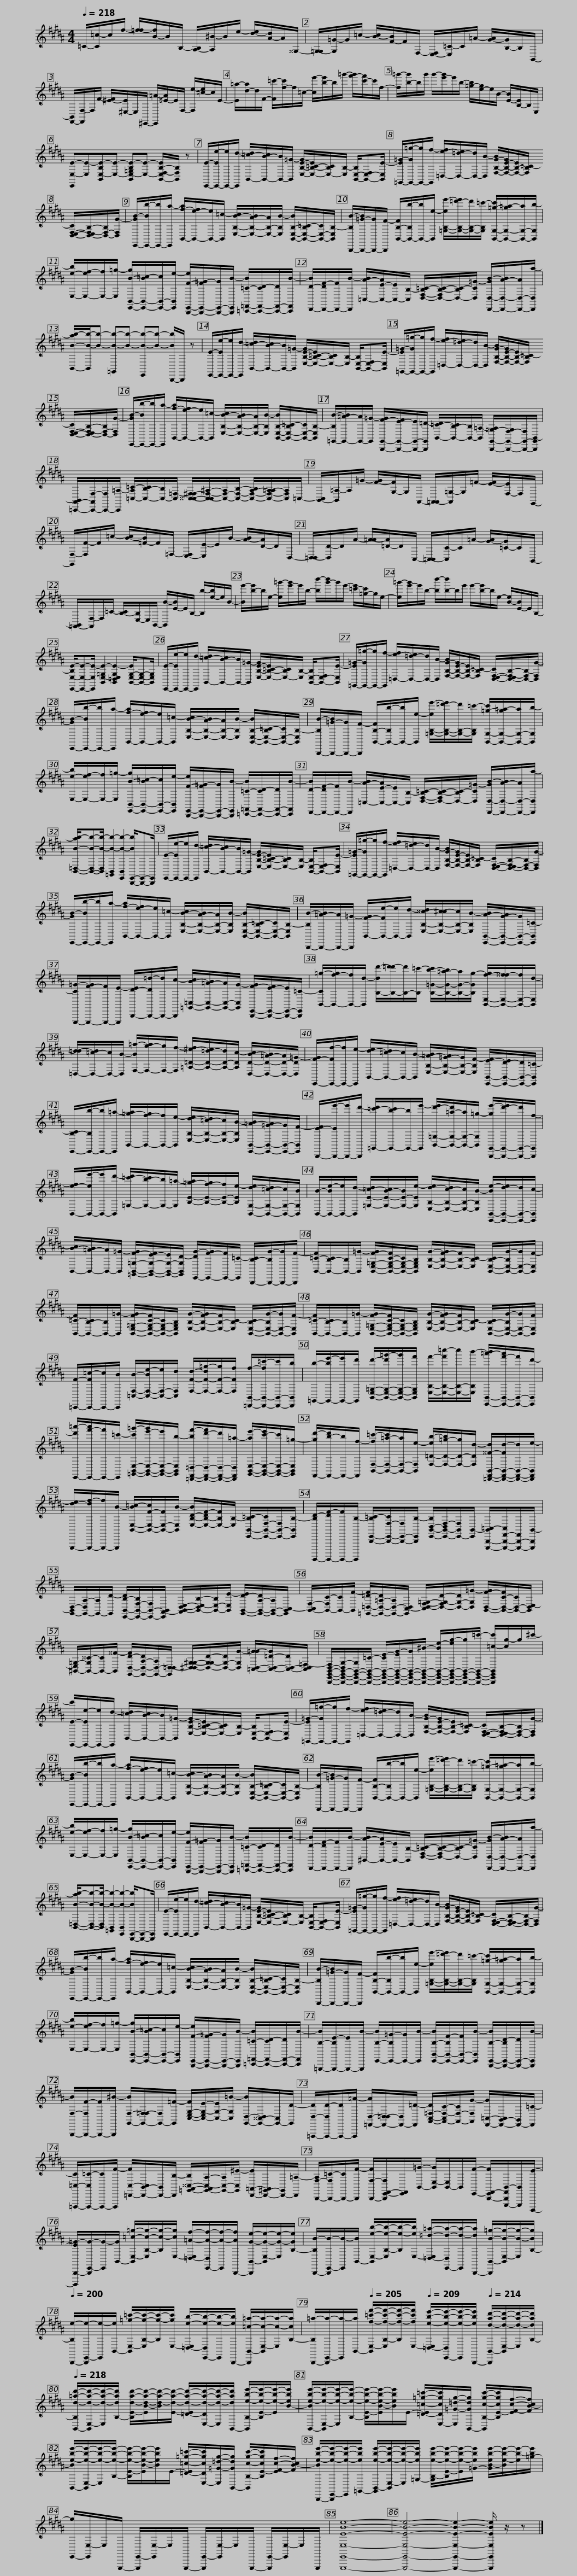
X:1
L:1/8
Q:1/4=218
M:4/4
I:linebreak $
K:B
V:1 treble
V:1
 =C/-[C=c-]/c/f/- [=f-f]/[B-f]/B/B,/- [A,-B,]/[A,^B-]/B/e/- [d-e]/[A-d]/A/^^G,/- |$ [=G,-G,]/[G,=G-]/G/=c/- [B-c]/[F-B]/F/F,/- [E,-F,]/[E,=C-]/C/=A/- [G-A]/[B,-G]/B,/B,,/- |$ [F,,-B,,]/[F,,F,-]/F,/F/- [^E-F]/[^E,-E]/E,/^E,,/- [E,,=A-]/[=E-A]/E/F,/- [F,e-]/[=c-e]/c/E/- |$ [E=a-]/[d-a]/d/F/- [F=c'-]/[f-c']/f/=c/- [ce'-]/[b-e']/b/=g'/- [f'-g']/[c'-f']/c'/f/- |$ [f=g'-]/[b-g']/b/g'/ g'/-[e'-g']/e'/b/- [=g-b]/[e-g]/e/B/- [E-B]/[B,-E]/B,/E,/ | %5
 [E,,E,-E-][E,E-][B,,E,-B,E-][E,E]- [B,,E,-=G,B,E-][E,E]- [B,,-E,F,-B,-E]/[B,,F,B,]/ z |$ [E,,E]/-[E,,-Ee-]/[E,,-e]/[E,,d-]/ [B,,-=c-d]/[B,,-B-c]/[B,,-B]/[B,,=G-]/ [E,-B,-E-G]/[E,-B,-=C-E]/[E,-B,C]/[E,B,-]/ [B,,-E,-B,]/[B,,-E,-F,][B,,E,E-]/ |$ [=G,,-E=G-]/[G,,-G=g-]/[G,,-g]/[G,,f-]/ [=D,-e-f]/[D,-=d-e]/[D,-d]/[D,B-]/ [F,-B,-G-B]/[F,-B,-E-G]/[F,-B,-E]/[F,B,=C-]/ [D,-E,-F,-C]/[D,-E,F,-B,-]/[D,-F,-B,]/[D,F,G-]/ |$ [E,,-GB-]/[E,,-Bb-]/[E,,-b]/[E,,a-]/ [B,,-f-a]/[B,,-e-f]/[B,,-e]/[B,,=c-]/ [E,-B,-B-c]/[E,-B,-A-B]/[E,-B,-A]/[E,B,B-]/ [B,,-E,-B,-B]/[B,,-E,-B,=C-]/[B,,-E,-C]/[B,,E,B,-]/ |$ [B,,,-B,B-]/[B,,,-=G-B]/[B,,,-G]/[B,,,F-]/ [B,,-B,-F]/[B,,-B,b-]/[B,,-b]/[B,,e-]/ [=G,-B,-ee'-]/[G,-B,-=d'-e']/[G,-B,-d']/[G,B,=c'-]/ [B,,-G,-=g-c']/[B,,-G,-g=a-]/[B,,-G,-a]/[B,,G,b-]/ |$ %10
 [E,-e-b]/[E,-ef-]/[E,-f]/[E,=g-]/ [E,,-B,,-B-g]/[E,,-B,,-B=c-]/[E,,-B,,-c]/[E,,B,,e-]/ [B,,,-E,,-F-e]/[B,,,-E,,-F=G-]/[B,,,-E,,-G]/[B,,,E,,B-]/ [=C,,-=F,,-=C-B]/[C,,-F,,-CD-]/[C,,-F,,-D]/[C,,F,,B-]/ |$ [D,,-D-B]/[D,,-DF-]/[D,,-F]/[D,,B-]/ [=C,-A-B]/[C,-E-A]/[C,-E]/[C,B,-]/ [D,-F,-B,=C-]/[D,-F,B,-C-]/[D,-B,C-]/[D,C=G-]/ [D,,-D,-GB-]/[D,,-D,-A-B]/[D,,-D,-A]/[D,,D,a-]/ |$ [B,,-B-ab-]/[B,,B-b-]/[Bb]- [=G,,B-b-][Bb]- [E,,B-b-][Bb]- [B,,,-Bb]/B,,,/ z | [E,,E]/-[E,,-Ee-]/[E,,-e]/[E,,d-]/ [B,,-=c-d]/[B,,-B-c]/[B,,-B]/[B,,=G-]/ [E,-B,-E-G]/[E,-B,-=C-E]/[E,-B,C]/[E,B,-]/ [B,,-E,-B,]/[B,,-E,-F,][B,,E,E-]/ |$ [=G,,-E=G-]/[G,,-G=g-]/[G,,-g]/[G,,f-]/ [=D,-e-f]/[D,-=d-e]/[D,-d]/[D,B-]/ [F,-B,-G-B]/[F,-B,-E-G]/[F,-B,-E]/[F,B,=C-]/ [D,-E,-F,-C]/[D,-E,F,-B,-]/[D,-F,-B,]/[D,F,G-]/ |$ %15
 [E,,-GB-]/[E,,-Bb-]/[E,,-b]/[E,,a-]/ [B,,-f-a]/[B,,-e-f]/[B,,-e]/[B,,=c-]/ [E,-B,-B-c]/[E,-B,-A-B]/[E,-B,-A]/[E,B,B-]/ [B,,-E,-B,-B]/[B,,-E,-B,=C-]/[B,,-E,-C]/[B,,E,B,-]/ |$ [=G,,-B,B-]/[G,,-=A-B]/[G,,-A]/[G,,=G-]/ [B,,,-G,,-F-G]/[B,,,-G,,-E-F]/[B,,,-G,,-E]/[B,,,G,,=D-]/ [B,,-=C-D]/[B,,-B,-C]/[B,,-B,]/[B,,=A,-]/ [B,,,-G,,-=G,-A,]/[B,,,-G,,-F,-G,]/[B,,,-G,,-F,]/[B,,,G,,B,,-]/ |$ [=C,,-A,,-B,,]/[C,,-A,,F,-]/[C,,-F,]/[C,,=A,-]/ [=C,-A,=C-]/[C,-B,-C]/[C,-B,]/[C,=F,-]/ [C,-^^C,-F,^F,-]/[C,-C,F,-^A,-]/[C,-F,-A,]/[C,F,B,]/- [C,-F,-A,-B,]/[C,-F,-=A,-A,]/[C,F,A,]/=C,/- |$ [B,,-C,]/[B,,=A,-]/A,/=G/- [F-G]/[G,-F]/G,/A,,/- [=A,,-A,,]/[A,,=G,-]/G,/=F/- [E-F]/[F,-E]/F,/G,,/- |$ [G,,F,-]/[F,F-]/F/=c/- [B-c]/[=F-B]/F/=F,/- [E,-F,]/[E,E-]/E/B/- [A-B]/[D-A]/D/D,/- |$ %20
 [=D,-D,]/[D,D-]/D/A/- [=A-A]/[=D-A]/D/C,/- [=C,-C,]/[C,C-]/C/=A/- [G-A]/[=C-G]/C/B,,/- |$ [=A,,-B,,]/[A,,F,-]/F,/=C/- [B,-C]/[E,-B,]/E,/B,,/- [B,,B-]/[E-B]/E/B,/- [B,b-]/[e-b]/e/B/- |$ [Be'-]/[b-e']/b/e/- [e=g'-]/[e'-g']/e'/b/- [bb'-]/[g'-b']/g'/e'/- [=c'-e']/[=g-c']/g/e/- |$ [e=g'-]/[e'-g']/e'/b/- [bb'-]/[b-b']/b/e'/ e'/-[b-e']/b/e/- [B-e]/[E-B]/E/B,/- | [E,,-E,-B,E-]/[E,,E,E]-[E,,E,E-]/ [B,,E,-=G,E-]2 [B,,=D,E,G,E-]2 [B,,-E,-G,-E]/[B,,E,G,]-[B,,E,G,]/ |$ %25
 [E,,E]/-[E,,-Ee-]/[E,,-e]/[E,,d-]/ [B,,-=c-d]/[B,,-B-c]/[B,,-B]/[B,,=G-]/ [E,-B,-E-G]/[E,-B,-=C-E]/[E,-B,C]/[E,B,-]/ [B,,-E,-B,]/[B,,-E,-F,][B,,E,E-]/ |$ [=G,,-E=G-]/[G,,-G=g-]/[G,,-g]/[G,,f-]/ [=D,-e-f]/[D,-=d-e]/[D,-d]/[D,B-]/ [F,-B,-G-B]/[F,-B,-E-G]/[F,-B,-E]/[F,B,=C-]/ [D,-E,-F,-C]/[D,-E,F,-B,-]/[D,-F,-B,]/[D,F,G-]/ |$ [E,,-GB-]/[E,,-Bb-]/[E,,-b]/[E,,a-]/ [B,,-f-a]/[B,,-e-f]/[B,,-e]/[B,,=c-]/ [E,-B,-B-c]/[E,-B,-A-B]/[E,-B,-A]/[E,B,B-]/ [B,,-E,-B,-B]/[B,,-E,-B,=C-]/[B,,-E,-C]/[B,,E,B,-]/ |$ [B,,,-B,B-]/[B,,,-=G-B]/[B,,,-G]/[B,,,F-]/ [B,,-B,-F]/[B,,-B,b-]/[B,,-b]/[B,,e-]/ [=G,-B,-ee'-]/[G,-B,-=d'-e']/[G,-B,-d']/[G,B,=c'-]/ [B,,-G,-=g-c']/[B,,-G,-g=a-]/[B,,-G,-a]/[B,,G,b-]/ |$ [E,-e-b]/[E,-ef-]/[E,-f]/[E,=g-]/ [E,,-B,,-B-g]/[E,,-B,,-B=c-]/[E,,-B,,-c]/[E,,B,,e-]/ [B,,,-E,,-F-e]/[B,,,-E,,-F=G-]/[B,,,-E,,-G]/[B,,,E,,B-]/ [=C,,-=F,,-=C-B]/[C,,-F,,-CD-]/[C,,-F,,-D]/[C,,F,,B-]/ |$ %30
 [D,,-D-B]/[D,,-DF-]/[D,,-F]/[D,,B-]/ [=C,-A-B]/[C,-E-A]/[C,-E]/[C,B,-]/ [D,-F,-B,=C-]/[D,-F,B,-C-]/[D,-B,C-]/[D,C=G-]/ [D,,-D,-GB-]/[D,,-D,-A-B]/[D,,-D,-A]/[D,,D,a-]/ | [B,,-=D,-B-ab-]/[B,,D,Bb]-[B,,D,B-b-]/ [=G,,B,,B-b-]2 [E,,B,,B-b-]2 [B,,,-E,,-Bb]/[B,,,E,,]-[B,,,E,,]/ |$ [E,,E]/-[E,,-Ee-]/[E,,-e]/[E,,d-]/ [B,,-=c-d]/[B,,-B-c]/[B,,-B]/[B,,=G-]/ [E,-B,-E-G]/[E,-B,-=C-E]/[E,-B,C]/[E,B,-]/ [B,,-E,-B,]/[B,,-E,-F,][B,,E,E-]/ |$ [=G,,-E=G-]/[G,,-G=g-]/[G,,-g]/[G,,f-]/ [=D,-e-f]/[D,-=d-e]/[D,-d]/[D,B-]/ [F,-B,-G-B]/[F,-B,-E-G]/[F,-B,-E]/[F,B,=C-]/ [D,-E,-F,-C]/[D,-E,F,-B,-]/[D,-F,-B,]/[D,F,G-]/ |$ [E,,-GB-]/[E,,-Bb-]/[E,,-b]/[E,,a-]/ [B,,-f-a]/[B,,-e-f]/[B,,-e]/[B,,=c-]/ [E,-B,-B-c]/[E,-B,-A-B]/[E,-B,-A]/[E,B,B-]/ [B,,-E,-B,-B]/[B,,-E,-B,=C-]/[B,,-E,-C]/[B,,E,B,-]/ |$ %35
 [B,,,-B,B-]/[B,,,-=A-B]/[B,,,-A]/[B,,,=G-]/ [B,,-F-G]/[B,,-Fe-]/[B,,-e]/[B,,d-]/ [E,-B,-^^c-d]/[E,-B,-^c-c]/[E,-B,-c]/[E,B,B-]/ [E,,-B,,-A-B]/[E,,-B,,-G-A]/[E,,-B,,-G]/[E,,B,,=C-]/ |$ [E,,,-C=G-]/[E,,,-F-G]/[E,,,-F]/[E,,,E-]/ [B,,,-D-E]/[B,,,-D=d-]/[B,,,-d]/[B,,,c-]/ [=G,,-=C,-B-c]/[G,,-C,-=A-B]/[G,,-C,-A]/[G,,C,G-]/ [B,,,-E,,-F-G]/[B,,,-E,,-E-F]/[B,,,-E,,-E]/[B,,,E,,=C-]/ |$ [B,,-C=g-]/[B,,-f-g]/[B,,-f]/[B,,d-]/ [B,-dd'-]/[B,-=d'-d']/[B,-d']/[B,=c'-]/ [B,-=G-b-c']/[B,-G-=a-b]/[B,-G-a]/[B,Gg-]/ [B,,-E,-f-g]/[B,,-E,-f^^f-]/[B,,-E,-f]/[B,,E,d-]/ |$ [=D,-=d-d]/[D,-=c-d]/[D,-c]/[D,B-]/ [F,-B=a-]/[F,-g-a]/[F,-g]/[F,f-]/ [=A,-=D-^e-f]/[A,-D-=d-e]/[A,-D-d]/[A,Dc-]/ [D,-D-B-c]/[D,-D-=A-B]/[D,-D-A]/[D,D=G-]/ |$ [E,,-F-G]/[E,,-Ff-]/[E,,-f]/[E,,e-]/ [B,,-d-e]/[B,,-=c-d]/[B,,-c]/[B,,B-]/ [E,-B,-=A-B]/[E,-B,-=G-A]/[E,-B,-G]/[E,B,F-]/ [E,,-B,,-E-F]/[E,,-B,,-D-E]/[E,,-B,,-D]/[E,,B,,=C-]/ |$ %40
 [E,,-B,-C]/[E,,-B,b-]/[E,,-b]/[E,,=a-]/ [B,,-=g-a]/[B,,-f-g]/[B,,-f]/[B,,e-]/ [E,-B,-d-e]/[E,-B,-=c-d]/[E,-B,-c]/[E,B,B-]/ [E,,-B,,-=A-B]/[E,,-B,,-=G-A]/[E,,-B,,-G]/[E,,B,,F-]/ |$ [B,,,-E-F]/[B,,,-Ee'-]/[B,,,-e']/[B,,,d'-]/ [=G,,-=c'-d']/[G,,-b-c']/[G,,-b]/[G,,e'-]/ [B,,-=G,-d'-e']/[B,,-G,-=a-d']/[B,,-G,-a]/[B,,G,=g-]/ [B,,,-G,,-ge'-]/[B,,,-G,,-d'-e']/[B,,,-G,,-d']/[B,,,G,,f-]/ |$ [B,,-e-f]/[B,,-ee'-]/[B,,-e']/[B,,d'-]/ [=G,-=c'-d']/[G,-b-c']/[G,-b]/[G,=a-]/ [B,-E-=g-a]/[B,-E-f-g]/[B,-E-f]/[B,Ee-]/ [B,,-G,-d-e]/[B,,-G,-=c-d]/[B,,-G,-c]/[B,,G,B]/ |$ [B,,B]/-[B,,-Be-]/[B,,-e]/[B,,d-]/ [=G,-E-=c-d]/[G,-E-B-c]/[G,-E-B]/[G,Ee-]/ [E,-B,-d-e]/[E,-B,-c-d]/[E,-B,-c]/[E,B,B-]/ [E,,-B,,-Be-]/[E,,-B,,-d-e]/[E,,-B,,-d]/[E,,B,,c-]/ |$ [B,,-B-c]/[B,,-=A-B]/[B,,-A]/[B,,=G-]/ [=G,,-B,,-=G,-F-G]/[G,,-B,,-G,-E-F]/[G,,-B,,-G,-E]/[G,,B,,G,D-]/ [E,,-DG-]/[E,,-F-G]/[E,,-F]/[E,,=C-]/ [B,,,-B,-C]/[B,,,-B,G-]/[B,,,-G]/[B,,,F-]/ |$ %45
 [B,,-=C-F]/[B,,-B,-C]/[B,,-B,]/[B,,=G-]/ [B,,-E,-=G,-F-G]/[B,,-E,-G,-C-F]/[B,,-E,-G,-C]/[B,,E,G,B,]/ [E,B,G]/-[E,-B,-F-G]/[E,-B,-F]/[E,B,C-]/ [B,,-E,-B,-C]/[B,,-E,-B,G-]/[B,,-E,-G]/[B,,E,F-]/ |$ [B,,-=C-F]/[B,,-B,-C]/[B,,-B,]/[B,,=G-]/ [B,,-E,-=G,-F-G]/[B,,-E,-G,-C-F]/[B,,-E,-G,-C]/[B,,E,G,B,]/ [E,B,G]/-[E,-B,-F-G]/[E,-B,-F]/[E,B,C-]/ [B,,-E,-B,-C]/[B,,-E,-B,G-]/[B,,-E,-G]/[B,,E,F-]/ |$ [B,,-=C-F]/[B,,-B,-C]/[B,,-B,]/[B,,=G-]/ [B,,-E,-=G,-F-G]/[B,,-E,-G,-C-F]/[B,,-E,-G,-C]/[B,,E,G,B,]/ [E,B,G]/-[E,-B,-F-G]/[E,-B,-F]/[E,B,C-]/ [B,,-E,-B,-C]/[B,,-E,-B,G-]/[B,,-E,-G]/[B,,E,F]/ |$ [=C,,F]/-[C,,-F=c-]/[C,,-c]/[C,,B]/ [=C,F,B]/-[C,-F,-Be-]/[C,-F,-e]/[C,F,d]/ [F,Fd]/-[F,-F-d=g-]/[F,-F-g]/[F,Ff]/ [=D,,B,,f]/-[D,,-B,,-f=c'-]/[D,,-B,,-c']/[D,,B,,b]/ |$ [=G,,b]/-[G,,-be'-]/[G,,-e']/[G,,d']/ [B,,E,=G,d']/-[B,,-E,-G,-d'=g'-]/[B,,-E,-G,-g']/[B,,E,G,f']/ [E,B,f']/-[E,-B,-f'=c''-]/[E,-B,-c'']/[E,B,b'-]/ [E,,-B,,-=a'-b']/[E,,-B,,-f'-a']/[E,,-B,,-f']/[E,,B,,d'-]/ |$ %50
 [E,,-d'=a'-]/[E,,-f'-a']/[E,,-f']/[E,,=c'-]/ [=G,,-B,,-E,-c'=g'-]/[G,,-B,,-E,-e'-g']/[G,,-B,,-E,-e']/[G,,B,,E,b-]/ [=D,,-F,,-=D,-bf'-]/[D,,-F,,-D,-d'-f']/[D,,-F,,-D,-d']/[D,,F,,D,=a-]/ [G,,-B,,-E,-ae'-]/[G,,-B,,-E,-c'-e']/[G,,-B,,-E,-c']/[G,,B,,E,=g-]/ |$ [F,,-gd'-]/[F,,-b-d']/[F,,-b]/[F,,f-]/ [B,,-F,-f=c'-]/[B,,-F,-=a-c']/[B,,-F,-a]/[B,,F,e-]/ [F,-=D-eb-]/[F,-D-=g-b]/[F,-D-g]/[F,Dd-]/ [=D,,-F,,-B,,-^^F-d]/[D,,-F,,-B,,-Fd-]/[D,,-F,,-B,,-d]/[D,,F,,B,,e-]/ |$ [E,,,-d-e]/[E,,,-df-]/[E,,,-f]/[E,,,B-]/ [B,,-E,-B=c-]/[B,,-E,-F-c]/[B,,-E,-F]/[B,,E,B-]/ [E,-B,-D-B]/[E,-B,-DF-]/[E,-B,F]/[E,B,-]/ [E,,-B,,-B,=C-]/[E,,-B,,-F,-C]/[E,,-B,,-F,]/[E,,B,,B,-]/ |$ [E,,,,-B,D-]/[E,,,,-DF-]/[E,,,,-F]/[E,,,,B,-]/ [B,,,-E,,-B,=C-]/[B,,,-E,,-F,-C]/[B,,,-E,,-F,]/[B,,,E,,B,-]/ [E,,-B,,-D,-B,]/[E,,-B,,-D,F,-]/[E,,-B,,F,]/[E,,B,,-]/ [E,,,-B,,,-B,,=C,-]/[E,,,-B,,,-F,,-C,]/[E,,,-B,,,-F,,]/[E,,,B,,,B,,-]/ |$ [G,,-B,,D,-]/[G,,-D,A,-]/[G,,-A,]/[G,,D-]/ [E,,-B,,-B,-D]/[E,,-B,,-F,-B,]/[E,,-B,,-F,]/[E,,A,,-B,,]/ [A,,B,,-D,-E,-]/[B,,-D,E,-B,-]/[B,,-E,-B,]/[B,,E,E-]/ [G,,-B,,-D-E]/[G,,-B,,-A,-D]/[G,,-B,,-A,]/[G,,B,,C,-]/ |$ %55
 [B,,-C,F,-]/[B,,-F,C-]/[B,,-C]/[B,,F-]/ [=G,,-=D,-=D-F]/[G,,-D,-=A,-D]/[G,,-D,-A,]/[G,,C,-D,]/ [C,D,-F,-=G,-]/[D,-F,G,-D-]/[D,-G,-D]/[D,G,=G-]/ [B,,-D,-F-G]/[B,,-D,-C-F]/[B,,-D,-C]/[B,,D,E,-]/ |$ [^B,,-E,=G,-]/[B,,-G,^^C-]/[B,,-C]/[B,,^^F-]/ [G,,-D,-D-F]/[G,,-D,-A,-D]/[G,,-D,-A,]/[G,,=D,-D,]/ [D,^D,-G,-^G,-]/[D,-G,G,-D-]/[D,-G,-D]/[D,G,G-]/ [=C,-D,-=G-G]/[C,-D,-=D-G]/[C,-D,-D]/[C,D,=F,-]/ |$ [B,,,-E,,-G,,-B,,-D,-F,]/[B,,,-E,,-G,,-B,,-D,G,-]/[B,,,-E,,-G,,-B,,-G,]/[B,,,E,,G,,B,,=C]/- [B,,,-E,,-G,,-B,,-CE-]/[B,,,-E,,-G,,-B,,-EG-]/[B,,,-E,,-G,,-B,,-G]/[B,,,E,,G,,B,,^B]/- [B,,,-E,,-G,,-B,,-Be-]/[B,,,-E,,-G,,-B,,-eg-]/[B,,,-E,,-G,,-B,,-g]/[B,,,E,,G,,B,,=c']/- [B,,,E,,G,,B,,=c-c']/[cg-]/g/^c'/- |$ [E,,-E-c']/[E,,-Ee-]/[E,,-e]/[E,,d-]/ [B,,-=c-d]/[B,,-B-c]/[B,,-B]/[B,,=G-]/ [E,-B,-E-G]/[E,-B,-=C-E]/[E,-B,C]/[E,B,-]/ [B,,-E,-B,]/[B,,-E,-F,][B,,E,E-]/ |$ [=G,,-E=G-]/[G,,-G=g-]/[G,,-g]/[G,,f-]/ [=D,-e-f]/[D,-=d-e]/[D,-d]/[D,B-]/ [F,-B,-G-B]/[F,-B,-E-G]/[F,-B,-E]/[F,B,=C-]/ [D,-E,-F,-C]/[D,-E,F,-B,-]/[D,-F,-B,]/[D,F,G-]/ |$ %60
 [E,,-GB-]/[E,,-Bb-]/[E,,-b]/[E,,a-]/ [B,,-f-a]/[B,,-e-f]/[B,,-e]/[B,,=c-]/ [E,-B,-B-c]/[E,-B,-A-B]/[E,-B,-A]/[E,B,B-]/ [B,,-E,-B,-B]/[B,,-E,-B,=C-]/[B,,-E,-C]/[B,,E,B,-]/ |$ [B,,,-B,B-]/[B,,,-=G-B]/[B,,,-G]/[B,,,F-]/ [B,,-B,-F]/[B,,-B,b-]/[B,,-b]/[B,,e-]/ [=G,-B,-ee'-]/[G,-B,-=d'-e']/[G,-B,-d']/[G,B,=c'-]/ [B,,-G,-=g-c']/[B,,-G,-g=a-]/[B,,-G,-a]/[B,,G,b-]/ |$ [E,-e-b]/[E,-ef-]/[E,-f]/[E,=g-]/ [E,,-B,,-B-g]/[E,,-B,,-B=c-]/[E,,-B,,-c]/[E,,B,,e-]/ [B,,,-E,,-F-e]/[B,,,-E,,-F=G-]/[B,,,-E,,-G]/[B,,,E,,B-]/ [=C,,-=F,,-=C-B]/[C,,-F,,-CD-]/[C,,-F,,-D]/[C,,F,,B-]/ |$ [D,,-D-B]/[D,,-DF-]/[D,,-F]/[D,,B-]/ [^B,,-A-B]/[B,,-E-A]/[B,,-E]/[B,,B,-]/ [D,-F,-B,=C-]/[D,-F,B,-C-]/[D,-B,C-]/[D,C=G-]/ [D,,-D,-GB-]/[D,,-D,-A-B]/[D,,-D,-A]/[D,,D,a-]/ | [B,,-=D,-B-ab-]/[B,,D,Bb]-[B,,D,B-b-]/ [=G,,B,,B-b-]2 [E,,B,,B-b-]2 [B,,,-E,,-Bb]/[B,,,E,,]-[B,,,E,,]/ |$ %65
 [E,,E]/-[E,,-Ee-]/[E,,-e]/[E,,d-]/ [B,,-=c-d]/[B,,-B-c]/[B,,-B]/[B,,=G-]/ [E,-B,-E-G]/[E,-B,-=C-E]/[E,-B,C]/[E,B,-]/ [B,,-E,-B,]/[B,,-E,-F,][B,,E,E-]/ |$ [=G,,-E=G-]/[G,,-G=g-]/[G,,-g]/[G,,f-]/ [=D,-e-f]/[D,-=d-e]/[D,-d]/[D,B-]/ [F,-B,-G-B]/[F,-B,-E-G]/[F,-B,-E]/[F,B,=C-]/ [D,-E,-F,-C]/[D,-E,F,-B,-]/[D,-F,-B,]/[D,F,G-]/ |$ [E,,-GB-]/[E,,-Bb-]/[E,,-b]/[E,,a-]/ [B,,-f-a]/[B,,-e-f]/[B,,-e]/[B,,=c-]/ [E,-B,-B-c]/[E,-B,-A-B]/[E,-B,-A]/[E,B,B-]/ [B,,-E,-B,-B]/[B,,-E,-B,=C-]/[B,,-E,-C]/[B,,E,B,-]/ |$ [B,,,-B,B-]/[B,,,-=G-B]/[B,,,-G]/[B,,,F-]/ [B,,-B,-F]/[B,,-B,b-]/[B,,-b]/[B,,e-]/ [=G,-B,-ee'-]/[G,-B,-=d'-e']/[G,-B,-d']/[G,B,=c'-]/ [B,,-G,-=g-c']/[B,,-G,-g=a-]/[B,,-G,-a]/[B,,G,b-]/ |$ [E,-e-b]/[E,-ef-]/[E,-f]/[E,=g-]/ [E,,-B,,-B-g]/[E,,-B,,-B=c-]/[E,,-B,,-c]/[E,,B,,e-]/ [B,,,-E,,-F-e]/[B,,,-E,,-F=G-]/[B,,,-E,,-G]/[B,,,E,,B-]/ [=C,,-=F,,-=C-B]/[C,,-F,,-CD-]/[C,,-F,,-D]/[C,,F,,B-]/ |$ %70
 [=G,,,-B,-B]/[G,,,-B,E-]/[G,,,-E]/[G,,,B-]/ [E,,-B,-B]/[E,,-B,=G-]/[E,,-G]/[E,,B-]/ [E,,-B,,-B,-B]/[E,,-B,,-B,F-]/[E,,-B,,-F]/[E,,B,,B-]/ [B,,,-E,,-B,-B]/[B,,,-E,,-B,D-]/[B,,,-E,,-D]/[B,,,E,,B-]/ |$ [G,,,-F,-B]/[G,,,-F,F-]/[G,,,-F]/[G,,,^B-]/ [G,,-F,-B]/[G,,-=F,-F,]/[G,,-F,]/[G,,=F-]/ [C,-E,-G,-F]/[C,-E,G,-E-]/[C,-G,-E]/[C,G,=B-]/ [G,,-D,-B]/[G,,-^^C,-D,]/[G,,-C,]/[G,,D-]/ |$ [=F,,,-D,-D]/[F,,,-D,D-]/[F,,,-D]/[F,,,=A-]/ [=F,,-D,-A]/[F,,-=D,-D,]/[F,,-D,]/[F,,=D-]/ [A,,-C,-=F,-D]/[A,,-C,F,-C-]/[A,,-F,-C]/[A,,F,G-]/ [F,,-=C,-G]/[F,,-B,,-C,]/[F,,-B,,]/[F,,=C-]/ |$ [=D,,,-=C,-C]/[D,,,-C,=C-]/[D,,,-C]/[D,,,F-]/ [=D,,-C,-F]/[D,,-B,,-C,]/[D,,-B,,]/[D,,B,-]/ [=G,,-A,,-^^C,-B,]/[G,,-A,,C,-A,-]/[G,,-C,-A,]/[G,,C,^E-]/ [D,,-=A,,-E]/[D,,-^G,,-A,,]/[D,,-G,,]/[D,,=A,-]/ |$ [B,,,-F,-A,]/[B,,,-F,=C-]/[B,,,-C]/[B,,,F-]/ [B,,,-F,-F]/[B,,,E,,-F,,-F,]/[E,,F,,]/[B,,=G]/- [B,,E,-G]/[B,,-E,]/B,,/[E,,F]/- [B,,,-E,,F,,-F]/[E,,,-B,,,F,,B,,-]/[E,,,B,,]/[B,,,,E]/- |$ %75
 [B,,,,B,,,-E=G-]/[B,,,E,,-G-]/[E,,G-]/[B,,-G]/ [B,,E,-=c-=g-]/[E,B,-c-g-]/[B,c-g-]/[E,-cg]/ [=D,-E,=A-f-]/[E,,-D,A-f-]/[E,,A-f-]/[B,,,-Af]/ [B,,,B,,-G-e-]/[B,,E,-G-e-]/[E,G-e-]/[B,-Ge]/ |$ [B,,,-B,B-]/[B,,,E,,-B-]/[E,,B-]/[B,,-B]/ [B,,E,-e-b-]/[E,B,-e-b-]/[B,e-b-]/[E,-eb]/ [=D,-E,=d-=a-]/[E,,-D,d-a-]/[E,,d-a-]/[B,,,-da]/ [B,,,B,,-B-=g-]/[B,,E,-B-g-]/[E,B-g-]/[B,-Bg]/ |$[Q:1/4=200] [B,,,-B,e-]/[B,,,E,,-e-]/[E,,e-]/[B,,-e]/ [B,,E,-=g-=c'-]/[E,B,-g-c'-]/[B,g-c'-]/[E,-gc']/ [=D,-E,e-b-]/[E,,-D,e-b-]/[E,,e-b-]/[B,,,-eb]/ [B,,,B,,-=c-=a-]/[B,,E,-c-a-]/[E,c-a-]/[B,-ca]/ |$ [B,,,-B,=a-]/[B,,,E,,-a-]/[E,,a-]/[B,,-a]/[Q:1/4=205] [B,,E,-f-=c'-f'-]/[E,B,-f-c'-f'-]/[B,f-c'-f'-]/[E,-fc'f']/[Q:1/4=209] [=D,-E,e-b-e'-]/[E,,-D,e-b-e'-]/[E,,e-b-e'-]/[B,,,-ebe']/[Q:1/4=214] [B,,,B,,-d-a-d'-]/[B,,E,-d-a-d'-]/[E,d-a-d'-]/[B,-dad']/[Q:1/4=218] |$ [B,,-B,d-=a-d'-]/[B,,E,-d-a-d'-]/[E,d-a-d'-]/[B,-dad']/ [B,E-d-a-d'-]/[EB-d-a-d'-]/[Bd-a-d'-]/[Edad']/- [=D-Ed-a-d'-]/[E,-Dd-a-d'-]/[E,d-a-d'-]/[B,,-dad']/ [B,,B,-e-b-e'-]/[B,E-e-b-e'-]/[Ee-b-e'-]/[B-ebe']/ |$ %80
 [B,,-Be-b-e'-]/[B,,E,-e-b-e'-]/[E,e-b-e'-]/[B,ebe']/- [B,E-e-b-e'-]/[EB-e-b-e'-]/[Bebe']/E/- [=D-E=c-=g-=c'-]/[E,-Dcgc']/[E,=G-=d-g-]/[B,,-Gdg]/ [B,,B,-c-g-c'-]/[B,E-cgc']/[EF-c-f-]/[FB-cf]/ |$ [B,,-Be-b-e'-]/[B,,E,-e-b-e'-]/[E,e-b-e'-]/[B,ebe']/- [B,E-e-b-e'-]/[EB-e-b-e'-]/[Bebe']/E/- [=D-E=c-=g-=c'-]/[E,-Dcgc']/[E,=G-=d-g-]/[B,,-Gdg]/ [B,,B,-c-g-c'-]/[B,E-cgc']/[EF-c-f-]/[FB-cf]/ |$ [B,,,-Be-b-e'-]/[B,,,E,,-e-b-e'-]/[E,,e-b-e'-]/[=G,,-ebe']/ [G,,B,,-e-b-e'-]/[B,,E,-e-b-e'-]/[E,e-b-e'-]/[=G,-ebe']/ [G,B,-e-b-e'-]/[B,E-e-b-e'-]/[Ee-b-e'-]/[=G-ebe']/ [GB-eb-e'-]/[Be-b-e'-]/[eb-e'-]/[=g-be']/ |$ [E,,-g]/[E,,E,-]/E,/E,,,/- [E,,,E,,-]/[E,,E,-]/E,/E,,,/- [E,,,E,,-]/[E,,E,-]/E,/E,,,/- [E,,,E,,-]/[E,,E,-]/E,/E,,,/ | [E,,,E,,E,EBe]8- | %85
 [E,,,E,,E,EBe]4- [E,,,E,,E,EBe]2- [E,,,E,,E,EBe]/ z/ z |] %86
